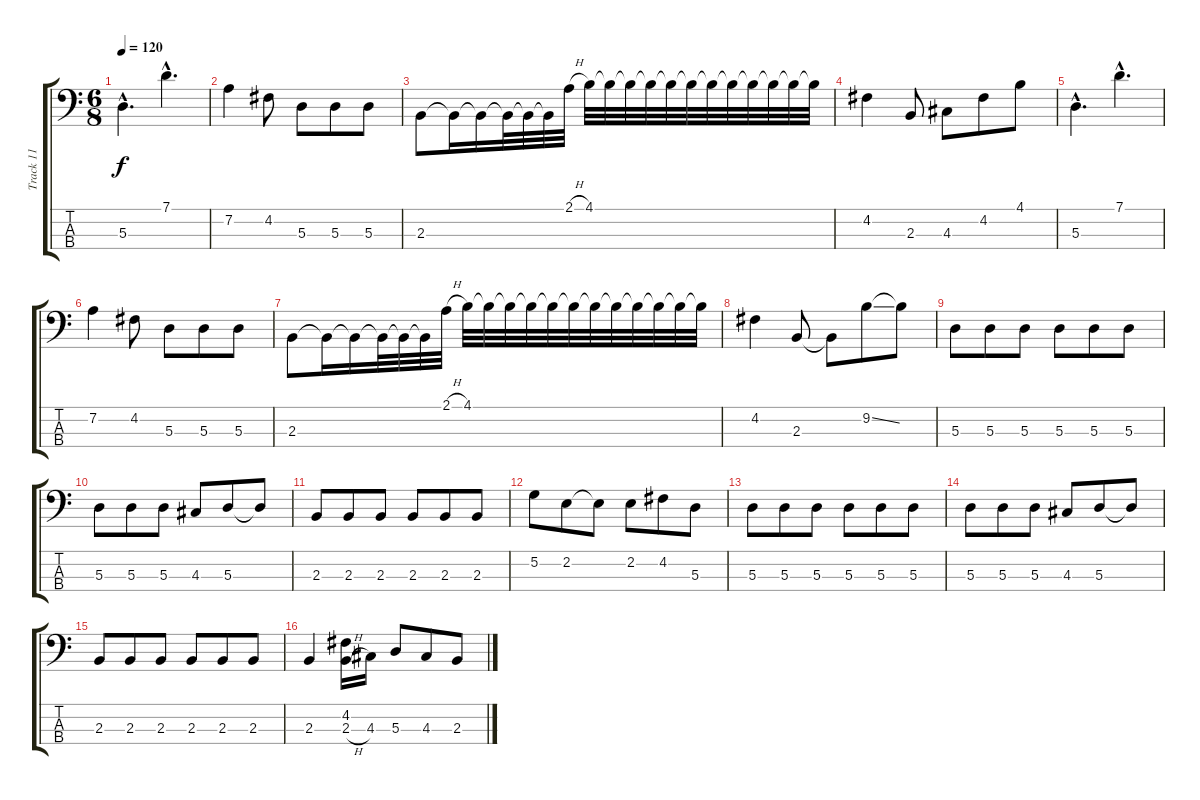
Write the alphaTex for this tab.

\track ("Track 11" "Track 11") {instrument electricbassfinger}
\staff {score tabs}
\tuning (G2 D2 A1 E1) {hide}
\ts (6 8)
\tempo 120
\clef f4
\ks c
5.3{hac}.4{d dy f} 7.1{hac}.4{d} |
7.2.4 4.2.8 5.3.8 5.3.8 5.3.8 |
2.3.8 2.3{t}.16 2.3{t}.16 2.3{t}.32 2.3{t}.32 2.3{t}.32 2.1{h}.32 4.1.32 4.1{t}.32 4.1{t}.32 4.1{t}.32 4.1{t}.32 4.1{t}.32 4.1{t}.32 4.1{t}.32 4.1{t}.32 4.1{t}.32 4.1{t}.32 4.1{t}.32 |
4.2.4 2.3.8 4.3.8 4.2.8 4.1.8 |
5.3{hac}.4{d} 7.1{hac}.4{d} |
7.2.4 4.2.8 5.3.8 5.3.8 5.3.8 |
2.3.8 2.3{t}.16 2.3{t}.16 2.3{t}.32 2.3{t}.32 2.3{t}.32 2.1{h}.32 4.1.32 4.1{t}.32 4.1{t}.32 4.1{t}.32 4.1{t}.32 4.1{t}.32 4.1{t}.32 4.1{t}.32 4.1{t}.32 4.1{t}.32 4.1{t}.32 4.1{t}.32 |
4.2.4 2.3.8 2.3{t}.8 9.2{ss}.8 9.2{t}.8 |
5.3.8 5.3.8 5.3.8 5.3.8 5.3.8 5.3.8 |
5.3.8 5.3.8 5.3.8 4.3.8 5.3.8 5.3{t}.8 |
2.3.8 2.3.8 2.3.8 2.3.8 2.3.8 2.3.8 |
5.2.8 2.2.8 2.2{t}.8 2.2.8 4.2.8 5.3.8 |
5.3.8 5.3.8 5.3.8 5.3.8 5.3.8 5.3.8 |
5.3.8 5.3.8 5.3.8 4.3.8 5.3.8 5.3{t}.8 |
2.3.8 2.3.8 2.3.8 2.3.8 2.3.8 2.3.8 |
2.3.4 (4.2 2.3{h}).16 4.3.16 5.3.8 4.3.8 2.3.8
